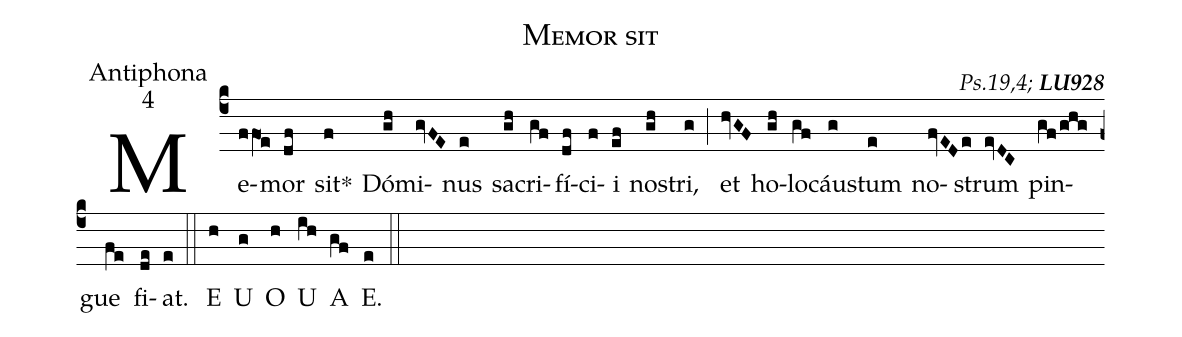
name:Memor sit;
office-part:Antiphona;
mode:4;
commentary:{\itshape\mdseries Ps.19,4;\/} {\bfseries LU928};
%%
(c4) Me(ffO1e)mor(df) sit<sp>*</sp>(f) Dó(gh)mi(gvFE)nus(e) sa(gh)cri(gf)fí(df)ci(f)i(ef) no(gh)stri,(g) (;)
et(hvGF) ho(gh)lo(gf)cáu(g)stum(e) no(fvEDe)strum(evDC) pin(gf/ghg)gue(fe) fi(de)at.(e) (::)
<eu>  E(h) U(g) O(h) U(ih) A(gf) E.(e) </eu> (::)
